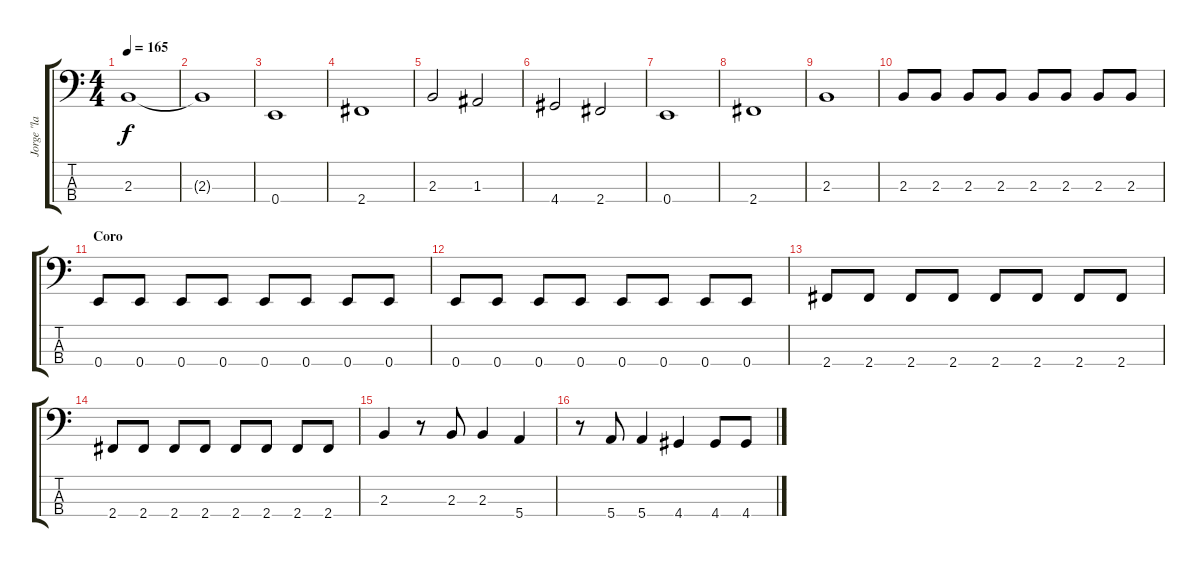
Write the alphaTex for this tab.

\track ("Jorge \"la chinga\" Botero" "Jorge \"la ") {instrument electricbassfinger}
\staff {score tabs}
\tuning (G2 D2 A1 E1) {hide}
\ts (4 4)
\tempo 165
\clef f4
\ks c
2.3.1{dy f} |
2.3{t}.1 |
0.4.1 |
2.4.1 |
2.3.2 1.3.2 |
4.4.2 2.4.2 |
0.4.1 |
2.4.1 |
2.3.1 |
2.3.8 2.3.8 2.3.8 2.3.8 2.3.8 2.3.8 2.3.8 2.3.8 |
\section ("" "Coro")
0.4.8 0.4.8 0.4.8 0.4.8 0.4.8 0.4.8 0.4.8 0.4.8 |
0.4.8 0.4.8 0.4.8 0.4.8 0.4.8 0.4.8 0.4.8 0.4.8 |
2.4.8 2.4.8 2.4.8 2.4.8 2.4.8 2.4.8 2.4.8 2.4.8 |
2.4.8 2.4.8 2.4.8 2.4.8 2.4.8 2.4.8 2.4.8 2.4.8 |
2.3.4 r.8 2.3.8 2.3.4 5.4.4 |
r.8 5.4.8 5.4.4 4.4.4 4.4.8 4.4.8
